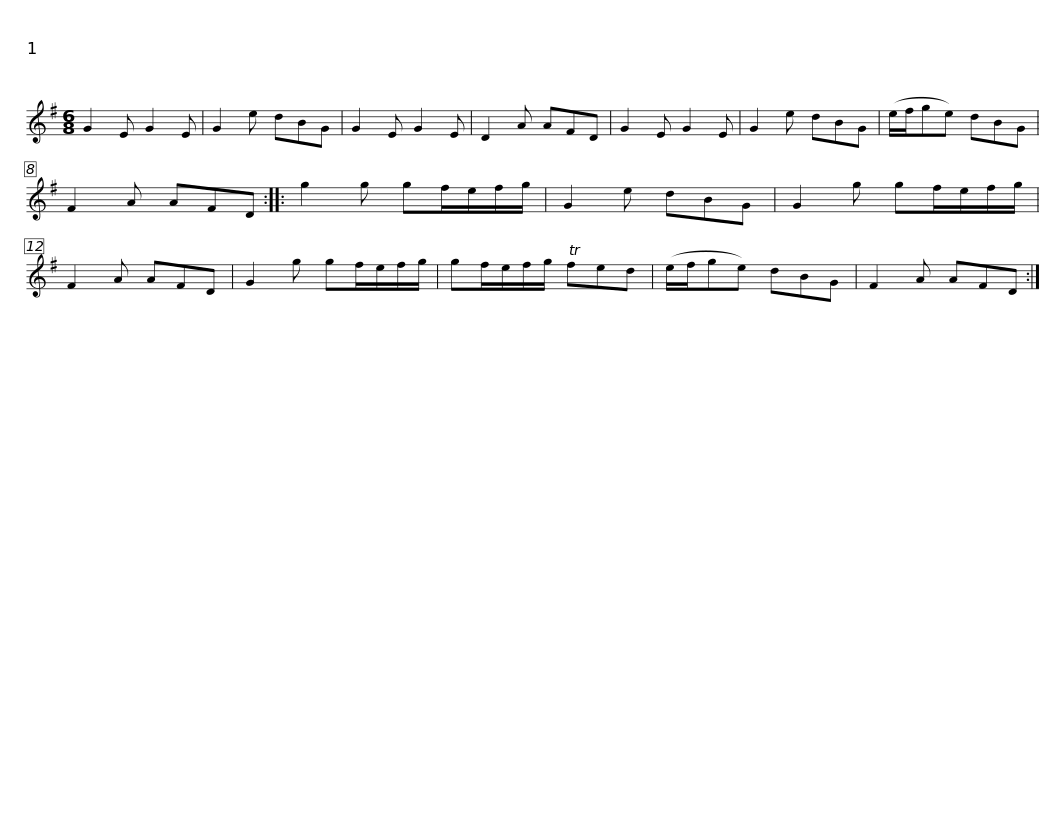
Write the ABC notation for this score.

X:1
L:1/8
M:6/8
I:linebreak $
K:G
V:1 treble
V:1
 G2 E G2 E | G2 e dBG | G2 E G2 E | D2 A AFD | G2 E G2 E | %5
 G2 e dBG | (e/f/ge) dBG | F2 A AFD ::$ g2 g gf/e/f/g/ | G2 e dBG | %10
 G2 g gf/e/f/g/ | F2 A AFD | G2 g gf/e/f/g/ | gf/e/f/g/ Tfed |$ (e/f/ge) dBG | %15
 F2 A AFD :| %16
